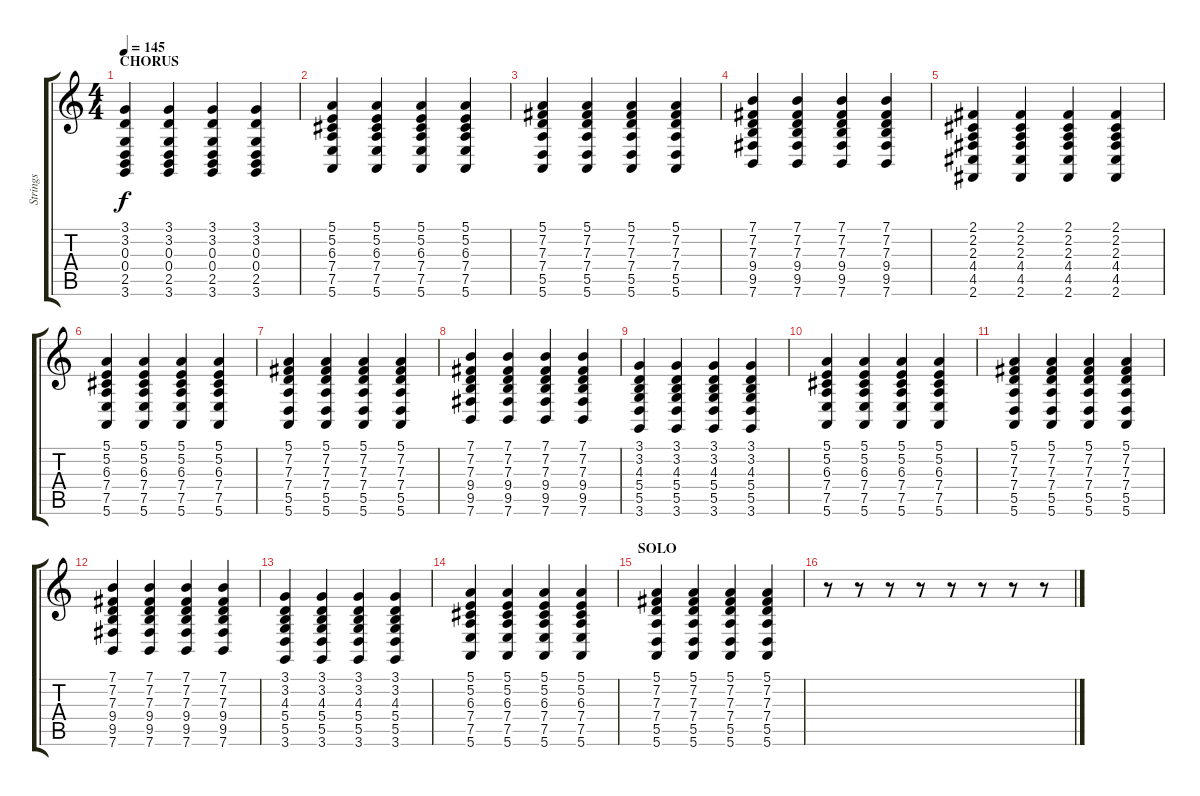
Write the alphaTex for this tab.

\track ("Strings" "Strings") {instrument synthstrings2}
\staff {score tabs}
\tuning (E4 B3 G3 D3 A2 E2) {hide}
\ts (4 4)
\section ("" "CHORUS")
\tempo 145
\clef g2
\ks c
(3.1 3.2 0.3 0.4 2.5 3.6).4{dy f} (3.1 3.2 0.3 0.4 2.5 3.6).4 (3.1 3.2 0.3 0.4 2.5 3.6).4 (3.1 3.2 0.3 0.4 2.5 3.6).4 |
(5.1 5.2 6.3 7.4 7.5 5.6).4 (5.1 5.2 6.3 7.4 7.5 5.6).4 (5.1 5.2 6.3 7.4 7.5 5.6).4 (5.1 5.2 6.3 7.4 7.5 5.6).4 |
(5.1 7.2 7.3 7.4 5.5 5.6).4 (5.1 7.2 7.3 7.4 5.5 5.6).4 (5.1 7.2 7.3 7.4 5.5 5.6).4 (5.1 7.2 7.3 7.4 5.5 5.6).4 |
(7.1 7.2 7.3 9.4 9.5 7.6).4 (7.1 7.2 7.3 9.4 9.5 7.6).4 (7.1 7.2 7.3 9.4 9.5 7.6).4 (7.1 7.2 7.3 9.4 9.5 7.6).4 |
(2.1 2.2 2.3 4.4 4.5 2.6).4 (2.1 2.2 2.3 4.4 4.5 2.6).4 (2.1 2.2 2.3 4.4 4.5 2.6).4 (2.1 2.2 2.3 4.4 4.5 2.6).4 |
(5.1 5.2 6.3 7.4 7.5 5.6).4 (5.1 5.2 6.3 7.4 7.5 5.6).4 (5.1 5.2 6.3 7.4 7.5 5.6).4 (5.1 5.2 6.3 7.4 7.5 5.6).4 |
(5.1 7.2 7.3 7.4 5.5 5.6).4 (5.1 7.2 7.3 7.4 5.5 5.6).4 (5.1 7.2 7.3 7.4 5.5 5.6).4 (5.1 7.2 7.3 7.4 5.5 5.6).4 |
(7.1 7.2 7.3 9.4 9.5 7.6).4 (7.1 7.2 7.3 9.4 9.5 7.6).4 (7.1 7.2 7.3 9.4 9.5 7.6).4 (7.1 7.2 7.3 9.4 9.5 7.6).4 |
(3.1 3.2 4.3 5.4 5.5 3.6).4 (3.1 3.2 4.3 5.4 5.5 3.6).4 (3.1 3.2 4.3 5.4 5.5 3.6).4 (3.1 3.2 4.3 5.4 5.5 3.6).4 |
(5.1 5.2 6.3 7.4 7.5 5.6).4 (5.1 5.2 6.3 7.4 7.5 5.6).4 (5.1 5.2 6.3 7.4 7.5 5.6).4 (5.1 5.2 6.3 7.4 7.5 5.6).4 |
(5.1 7.2 7.3 7.4 5.5 5.6).4 (5.1 7.2 7.3 7.4 5.5 5.6).4 (5.1 7.2 7.3 7.4 5.5 5.6).4 (5.1 7.2 7.3 7.4 5.5 5.6).4 |
(7.1 7.2 7.3 9.4 9.5 7.6).4 (7.1 7.2 7.3 9.4 9.5 7.6).4 (7.1 7.2 7.3 9.4 9.5 7.6).4 (7.1 7.2 7.3 9.4 9.5 7.6).4 |
(3.1 3.2 4.3 5.4 5.5 3.6).4 (3.1 3.2 4.3 5.4 5.5 3.6).4 (3.1 3.2 4.3 5.4 5.5 3.6).4 (3.1 3.2 4.3 5.4 5.5 3.6).4 |
(5.1 5.2 6.3 7.4 7.5 5.6).4 (5.1 5.2 6.3 7.4 7.5 5.6).4 (5.1 5.2 6.3 7.4 7.5 5.6).4 (5.1 5.2 6.3 7.4 7.5 5.6).4 |
\section ("" "SOLO")
(5.1 7.2 7.3 7.4 5.5 5.6).4 (5.1 7.2 7.3 7.4 5.5 5.6).4 (5.1 7.2 7.3 7.4 5.5 5.6).4 (5.1 7.2 7.3 7.4 5.5 5.6).4 |
r.8 r.8 r.8 r.8 r.8 r.8 r.8 r.8
